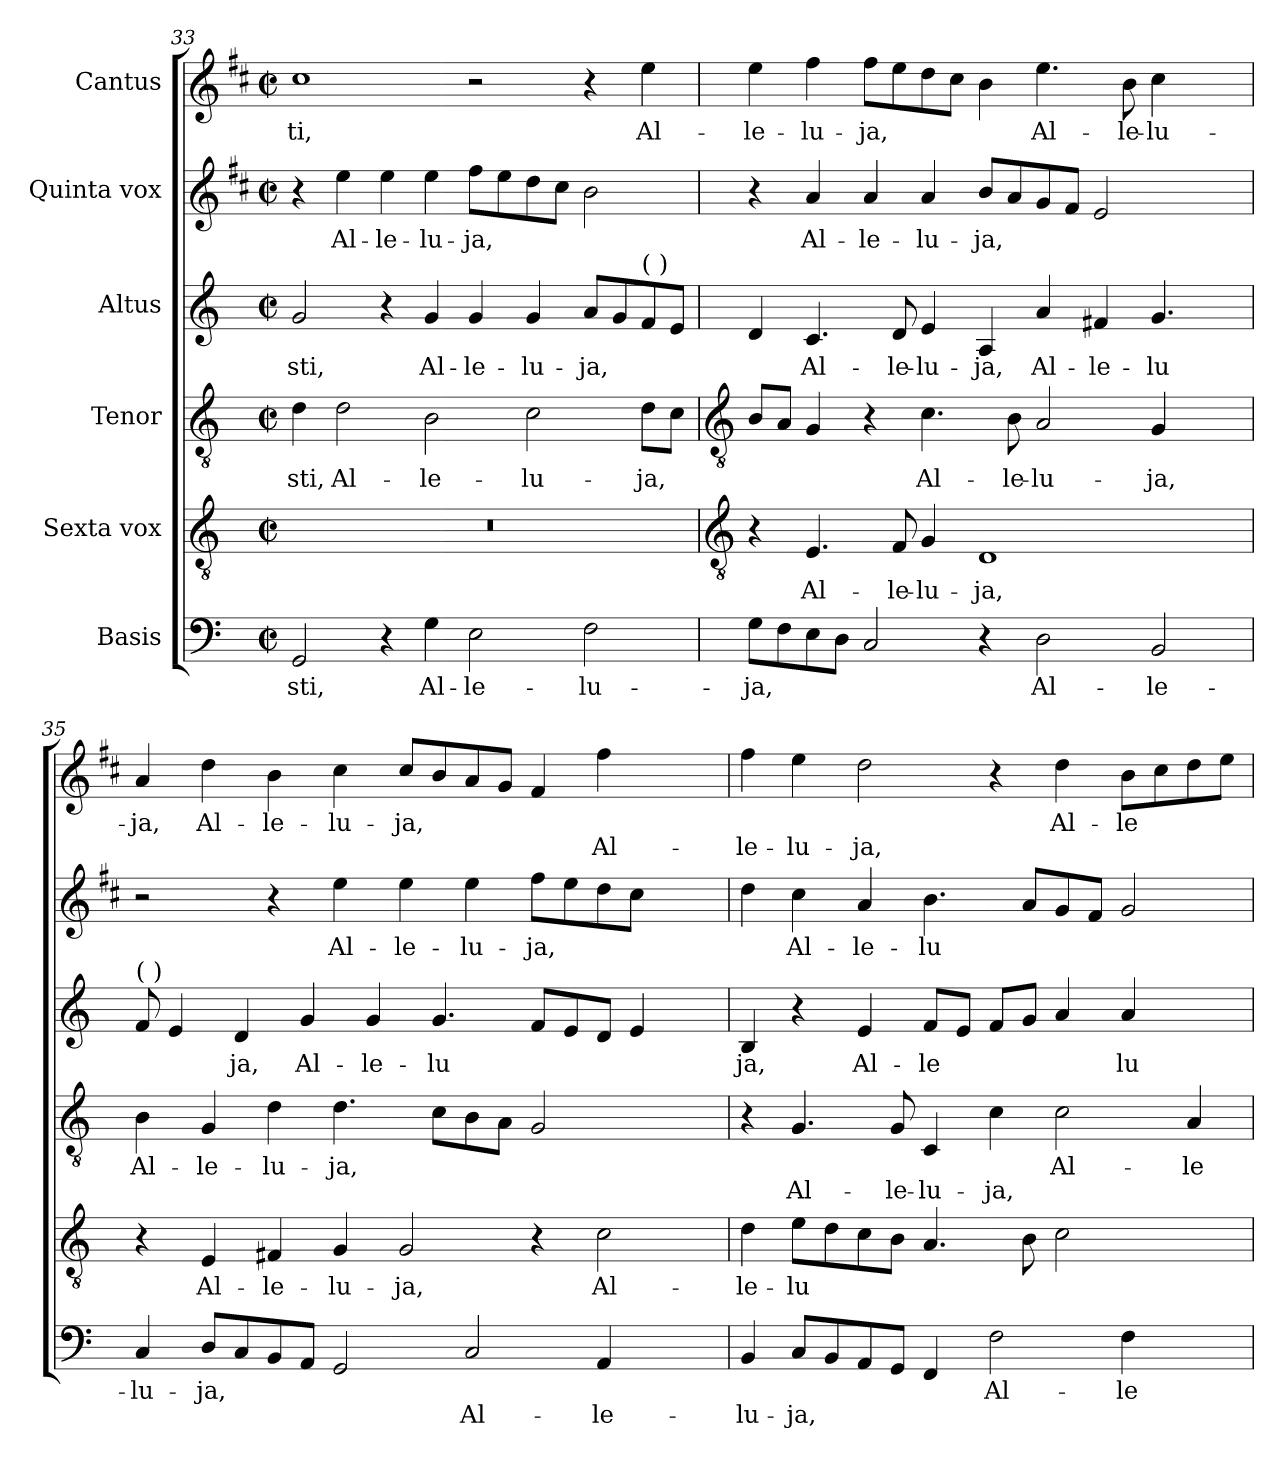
**kern	**text	**text	**kern	**text	**kern	**text	**text	**kern	**text	**kern	**text	**kern	**text	**text
*part6	*part6	*part6	*part5	*part5	*part4	*part4	*part4	*part3	*part3	*part2	*part2	*part1	*part1	*part1
*staff6	*staff6	*staff6	*staff5	*staff5	*staff4	*staff4	*staff4	*staff3	*staff3	*staff2	*staff2	*staff1	*staff1	*staff1
*I"Basis	*	*	*I"Sexta vox	*	*I"Tenor	*	*	*I"Altus	*	*I"Quinta vox	*	*I"Cantus	*	*
*clefF4	*	*	*clefGv2	*	*clefGv2	*	*	*clefG2	*	*clefG2	*	*clefG2	*	*
*	*	*	*	*	*	*	*	*	*	*ITrd1c2	*	*ITrd1c2	*	*
*k[]	*	*	*k[]	*	*k[]	*	*	*k[]	*	*k[]	*	*k[]	*	*
*C:	*	*	*C:	*	*C:	*	*	*C:	*	*C:	*	*C:	*	*
*M4/2	*	*	*M4/2	*	*M4/2	*	*	*M4/2	*	*M4/2	*	*M4/2	*	*
*met(c|)	*	*	*met(c|)	*	*met(c|)	*	*	*met(c|)	*	*met(c|)	*	*met(c|)	*	*
=33	=33	=33	=33	=33	=33	=33	=33	=33	=33	=33	=33	=33	=33	=33
!	!LO:LY:b	!	!	!	!	!LO:LY:b	!	!	!LO:LY:b	!	!	!	!LO:LY:b	!
2GG	sti,	.	0r	.	4d	-sti,	.	2g	sti,	4r	.	1b	ti,	.
!	!	!	!	!	!	!LO:LY:b	!	!	!	!	!LO:LY:b	!	!	!
.	.	.	.	.	2d	Al-	.	.	.	4dd	Al-	.	.	.
!	!	!	!	!	!	!	!	!	!	!	!LO:LY:b	!	!	!
4r	.	.	.	.	.	.	.	4r	.	4dd	-le-	.	.	.
!	!LO:LY:b	!	!	!	!	!LO:LY:b	!	!	!LO:LY:b	!	!LO:LY:b	!	!	!
4G	Al-	.	.	.	2B	-le-	.	4g	Al-	4dd	-lu-	.	.	.
!	!LO:LY:b	!	!	!	!	!	!	!	!LO:LY:b	!	!LO:LY:b	!	!	!
2E	-le-	.	.	.	.	.	.	4g	-le-	8eeL	-ja,	2r	.	.
.	.	.	.	.	.	.	.	.	.	8dd	.	.	.	.
!	!	!	!	!	!	!LO:LY:b	!	!	!LO:LY:b	!	!	!	!	!
.	.	.	.	.	2c	-lu-	.	4g	-lu-	8cc	.	.	.	.
.	.	.	.	.	.	.	.	.	.	8bJ	.	.	.	.
!	!LO:LY:b	!	!	!	!	!	!	!	!LO:LY:b	!	!	!	!	!
2F	-lu-	.	.	.	.	.	.	8aL	-ja,	2a	.	4r	.	.
.	.	.	.	.	.	.	.	8g	.	.	.	.	.	.
!	!	!	!	!	!	!	!	!LO:TX:a:t=(  )	!	!	!	!	!	!
!	!	!	!	!	!	!LO:LY:b	!	!	!	!	!	!	!LO:LY:b	!
.	.	.	.	.	8dL	-ja,	.	8f	.	.	.	4dd	Al-	.
.	.	.	.	.	8cJ	.	.	8eJ	.	.	.	.	.	.
!!LO:LB:g=z
=34	=34	=34	=34	=34	=34	=34	=34	=34	=34	=34	=34	=34	=34	=34
*	*	*	*clefGv2	*	*clefGv2	*	*	*	*	*	*	*	*	*
!	!LO:LY:b	!	!	!	!	!	!	!	!	!	!	!	!LO:LY:b	!
8GL	-ja,	.	4r	.	8BL	.	.	4d	.	4r	.	4dd	-le-	.
8F	.	.	.	.	8AJ	.	.	.	.	.	.	.	.	.
!	!	!	!	!LO:LY:b	!	!	!	!	!LO:LY:b	!	!LO:LY:b	!	!LO:LY:b	!
8E	.	.	4.E	Al-	4G	.	.	4.c	Al-	4g	Al-	4ee	-lu-	.
8DJ	.	.	.	.	.	.	.	.	.	.	.	.	.	.
!	!	!	!	!	!	!	!	!	!	!	!LO:LY:b	!	!LO:LY:b	!
2C	.	.	.	.	4r	.	.	.	.	4g	-le-	8eeL	-ja,	.
!	!	!	!	!LO:LY:b	!	!	!	!	!LO:LY:b	!	!	!	!	!
.	.	.	8F	-le-	.	.	.	8d	-le-	.	.	8dd	.	.
!	!	!	!	!LO:LY:b	!	!LO:LY:b	!	!	!LO:LY:b	!	!LO:LY:b	!	!	!
.	.	.	4G	-lu-	4.c	Al-	.	4e	-lu-	4g	-lu-	8cc	.	.
.	.	.	.	.	.	.	.	.	.	.	.	8bJ	.	.
!	!	!	!	!LO:LY:b	!	!	!	!	!LO:LY:b	!	!LO:LY:b	!	!	!
4r	.	.	1D	-ja,	.	.	.	4A	-ja,	8aL	-ja,	4a	.	.
!	!	!	!	!	!	!LO:LY:b	!	!	!	!	!	!	!	!
.	.	.	.	.	8B	-le-	.	.	.	8g	.	.	.	.
!	!LO:LY:b	!	!	!	!	!LO:LY:b	!	!	!LO:LY:b	!	!	!	!LO:LY:b	!
2D	Al-	.	.	.	2A	-lu-	.	4a	Al-	8f	.	4.dd	Al-	.
.	.	.	.	.	.	.	.	.	.	8eJ	.	.	.	.
!	!	!	!	!	!	!	!	!	!LO:LY:b	!	!	!	!	!
.	.	.	.	.	.	.	.	4f#X	-le-	2d	.	.	.	.
!	!	!	!	!	!	!	!	!	!	!	!	!	!LO:LY:b	!
.	.	.	.	.	.	.	.	.	.	.	.	8a	-le-	.
!	!LO:LY:b	!	!	!	!	!LO:LY:b	!	!	!LO:LY:b	!	!	!	!LO:LY:b	!
2BB	-le-	.	.	.	4G	-ja,	.	4.g	-lu	.	.	4b	-lu-	.
.	.	.	4ryy	.	4ryy	.	.	.	.	4ryy	.	4ryy	.	.
.	.	.	.	.	.	.	.	8ryy	.	.	.	.	.	.
=35	=35	=35	=35	=35	=35	=35	=35	=35	=35	=35	=35	=35	=35	=35
!	!	!	!	!	!	!	!	!LO:TX:a:t=(  )	!	!	!	!	!	!
!	!LO:LY:b	!	!	!	!	!LO:LY:b	!	!	!	!	!	!	!LO:LY:b	!
4C	-lu-	.	4r	.	4B	Al-	.	8f	.	2r	.	4g	-ja,	.
.	.	.	.	.	.	.	.	4e	.	.	.	.	.	.
!	!LO:LY:b	!	!	!LO:LY:b	!	!LO:LY:b	!	!	!	!	!	!	!LO:LY:b	!
8DL	-ja,	.	4E	Al-	4G	-le-	.	.	.	.	.	4cc	Al-	.
!	!	!	!	!	!	!	!	!	!LO:LY:b	!	!	!	!	!
8C	.	.	.	.	.	.	.	4d	ja,	.	.	.	.	.
!	!	!	!	!LO:LY:b	!	!LO:LY:b	!	!	!	!	!	!	!LO:LY:b	!
8BB	.	.	4F#X	-le-	4d	-lu-	.	.	.	4r	.	4a	-le-	.
!	!	!	!	!	!	!	!	!	!LO:LY:b	!	!	!	!	!
8AAJ	.	.	.	.	.	.	.	4g	Al-	.	.	.	.	.
!	!	!	!	!LO:LY:b	!	!LO:LY:b	!	!	!	!	!LO:LY:b	!	!LO:LY:b	!
2GG	.	.	4G	-lu-	4.d	-ja,	.	.	.	4dd	Al-	4b	-lu-	.
!	!	!	!	!	!	!	!	!	!LO:LY:b	!	!	!	!	!
.	.	.	.	.	.	.	.	4g	-le-	.	.	.	.	.
!	!	!	!	!LO:LY:b	!	!	!	!	!	!	!LO:LY:b	!	!LO:LY:b	!
.	.	.	2G	-ja,	.	.	.	.	.	4dd	-le-	8bL	-ja,	.
!	!	!	!	!	!	!	!	!	!LO:LY:b	!	!	!	!	!
.	.	.	.	.	8cL	.	.	4.g	-lu	.	.	8a	.	.
!	!	!LO:LY:b	!	!	!	!	!	!	!	!	!LO:LY:b	!	!	!
2C	.	Al-	.	.	8B	.	.	.	.	4dd	-lu-	8g	.	.
.	.	.	.	.	8AJ	.	.	.	.	.	.	8fJ	.	.
!	!	!	!	!	!	!	!	!	!	!	!LO:LY:b	!	!	!
.	.	.	4r	.	2G	.	.	8fL	.	8eeL	-ja,	4e	.	.
.	.	.	.	.	.	.	.	8e	.	8dd	.	.	.	.
!	!	!LO:LY:b	!	!LO:LY:b	!	!	!	!	!	!	!	!	!	!LO:LY:b
4AA	.	-le-	2c	Al-	.	.	.	8dJ	.	8cc	.	4ee	.	Al-
.	.	.	.	.	.	.	.	4e	.	8bJ	.	.	.	.
4ryy	.	.	.	.	4ryy	.	.	.	.	4ryy	.	4ryy	.	.
.	.	.	.	.	.	.	.	8ryy	.	.	.	.	.	.
=36	=36	=36	=36	=36	=36	=36	=36	=36	=36	=36	=36	=36	=36	=36
!	!	!LO:LY:b	!	!LO:LY:b	!	!	!	!	!LO:LY:b	!	!	!	!	!LO:LY:b
4BB	.	-lu-	4d	-le-	4r	.	.	4B	ja,	4cc	.	4ee	.	-le-
!	!	!LO:LY:b	!	!LO:LY:b	!	!	!LO:LY:b	!	!	!	!LO:LY:b	!	!	!LO:LY:b
8CL	.	-ja,	8eL	-lu	4.G	.	Al-	4r	.	4b	Al-	4dd	.	-lu-
8BB	.	.	8d	.	.	.	.	.	.	.	.	.	.	.
!	!	!	!	!	!	!	!	!	!LO:LY:b	!	!LO:LY:b	!	!	!LO:LY:b
8AA	.	.	8c	.	.	.	.	4e	Al-	4g	-le-	2cc	.	-ja,
!	!	!	!	!	!	!	!LO:LY:b	!	!	!	!	!	!	!
8GGJ	.	.	8BJ	.	8G	.	-le-	.	.	.	.	.	.	.
!	!	!	!	!	!	!	!LO:LY:b	!	!LO:LY:b	!	!LO:LY:b	!	!	!
4FF	.	.	4.A	.	4C	.	-lu-	8fL	-le	4.a	-lu	.	.	.
.	.	.	.	.	.	.	.	8eJ	.	.	.	.	.	.
!	!LO:LY:b	!	!	!	!	!	!LO:LY:b	!	!	!	!	!	!	!
2F	Al-	.	.	.	4c	.	-ja,	8fL	.	.	.	4r	.	.
.	.	.	8B	.	.	.	.	8gJ	.	8gL	.	.	.	.
!	!	!	!	!	!	!LO:LY:b	!	!	!	!	!	!	!LO:LY:b	!
.	.	.	2c	.	2c	Al-	.	4a	.	8f	.	4cc	Al-	.
.	.	.	.	.	.	.	.	.	.	8eJ	.	.	.	.
!	!LO:LY:b	!	!	!	!	!	!	!	!LO:LY:b	!	!	!	!LO:LY:b	!
4F	-le-	.	.	.	.	.	.	4a	lu-	2f	.	8aL	-le	.
.	.	.	.	.	.	.	.	.	.	.	.	8b	.	.
!	!	!	!	!	!	!LO:LY:b	!	!	!	!	!	!	!	!
4ryy	.	.	4ryy	.	4A	-le-	.	4ryy	.	.	.	8cc	.	.
.	.	.	.	.	.	.	.	.	.	.	.	8ddJ	.	.
=	=	=	=	=	=	=	=	=	=	=	=	=	=	=
*-	*-	*-	*-	*-	*-	*-	*-	*-	*-	*-	*-	*-	*-	*-
